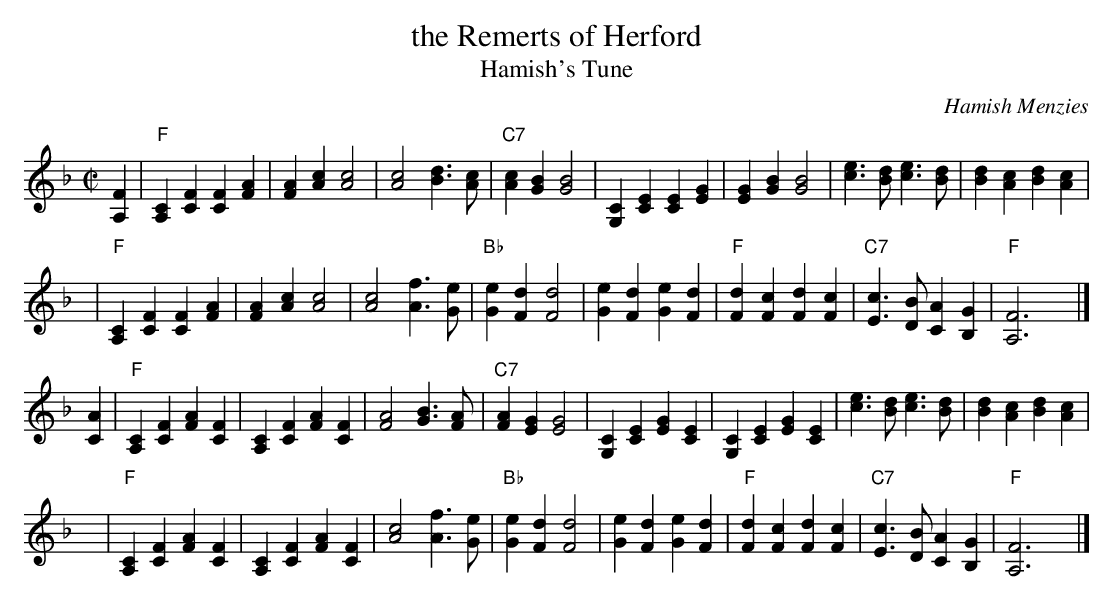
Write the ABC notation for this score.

X:1
T: the Remerts of Herford
T: Hamish's Tune
C: Hamish Menzies
M: C|
L: 1/4
K: F
[FA,] \
| "F"[CA,][FC] [FC][AF] | [AF][cA] [c2A2] | [c2A2] [dB]>[cA] | "C7"[cA][BG] [B2G2] \
| [CG,][EC] [EC][GE] | [GE][BG] [B2G2] | [ec]>[dB] [ec]>[dB] | [dB][cA] [dB][cA] |
y3 \
| "F"[CA,][FC] [FC][AF] | [AF][cA] [c2A2] | [c2A2] [fA]>[eG] | "Bb"[eG][dF] [d2F2] \
| [eG][dF] [eG][dF] | "F"[dF][cF] [dF][cF] | "C7"[cE]>[BD] [AC][GB,] | "F"[F3A,3] y |]
[AC] \
| "F"[CA,][FC] [AF][FC] | [CA,][FC] [AF][FC] | [A2F2] [BG]>[AF] | "C7"[AF][GE] [G2E2] \
| [CG,][EC] [GE][EC] | [CG,][EC] [GE][EC] | [ec]>[dB] [ec]>[dB] | [dB][cA] [dB][cA] |
y \
|  "F"[CA,][FC] [AF][FC] | [CA,][FC] [AF][FC] | [c2A2] [fA]>[eG] | "Bb"[eG][dF] [d2F2] \
| [eG][dF] [eG][dF] | "F"[dF][cF] [dF][cF] | "C7"[cE]>[BD] [AC][GB,] | "F"[F3A,3] y |]
